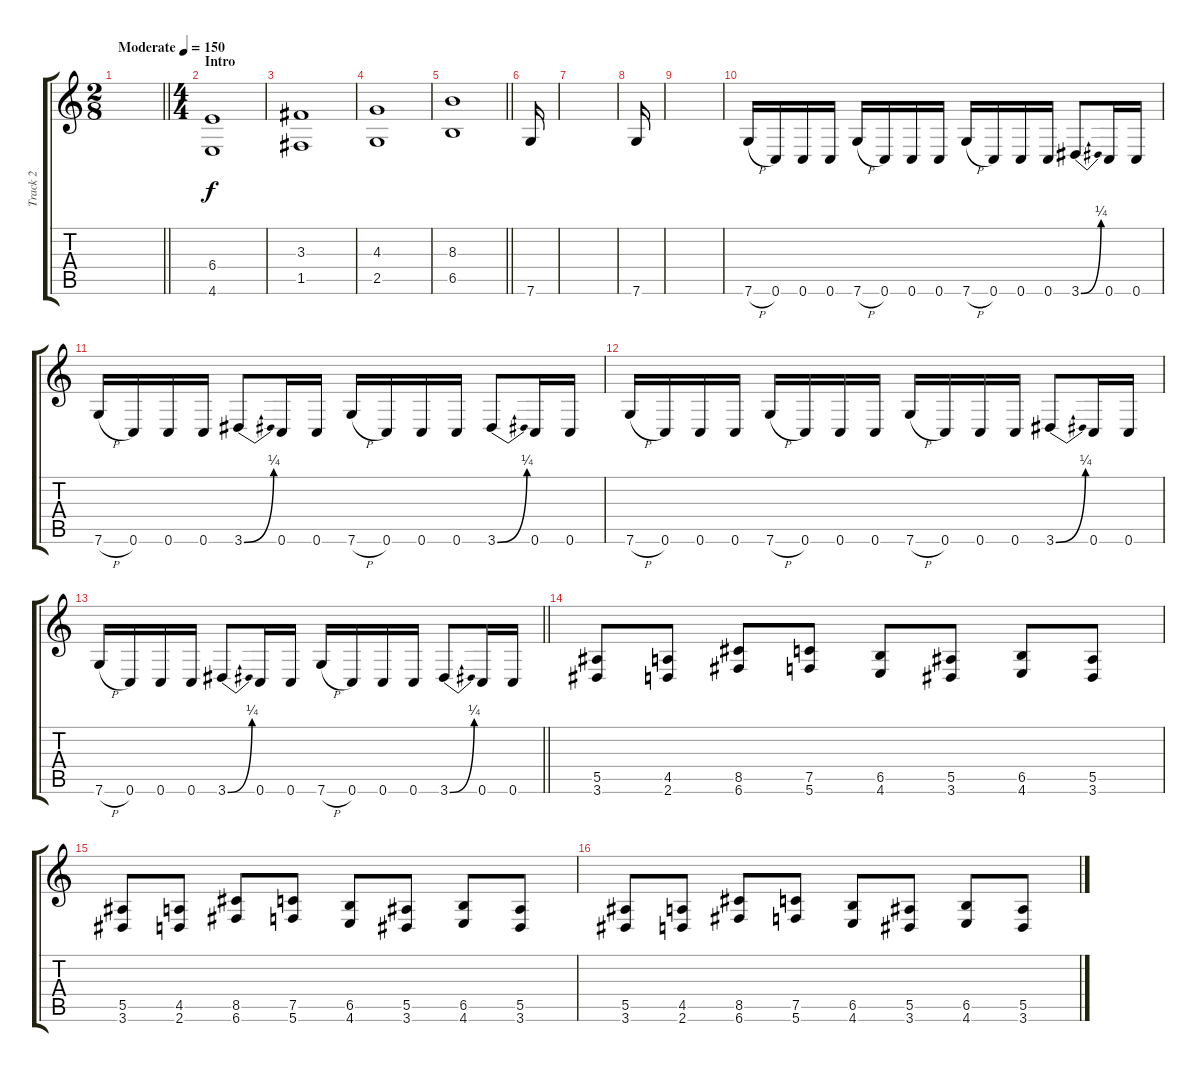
\track ("Track 2" "Track 2") {instrument distortionguitar}
\staff {score tabs}
\tuning (C4 G3 Eb3 Bb2 F2 C2) {hide}
\ts (2 8)
\tempo (150 "Moderate")
\clef g2
\barLineRight lightlight
\ks c
|
\ts (4 4)
\section ("" "Intro")
(6.4 4.6).1 |
(3.3 1.5).1 |
(4.3 2.5).1 |
\barLineRight lightlight
(8.3 6.5).1 |
7.6.16 |
|
7.6.16 |
|
7.6{h}.16 0.6.16 0.6.16 0.6.16 7.6{h}.16 0.6.16 0.6.16 0.6.16 7.6{h}.16 0.6.16 0.6.16 0.6.16 3.6{be (bend 0 0 60 1)}.8 0.6.16 0.6.16 |
7.6{h}.16 0.6.16 0.6.16 0.6.16 3.6{be (bend 0 0 60 1)}.8 0.6.16 0.6.16 7.6{h}.16 0.6.16 0.6.16 0.6.16 3.6{be (bend 0 0 60 1)}.8 0.6.16 0.6.16 |
7.6{h}.16 0.6.16 0.6.16 0.6.16 7.6{h}.16 0.6.16 0.6.16 0.6.16 7.6{h}.16 0.6.16 0.6.16 0.6.16 3.6{be (bend 0 0 60 1)}.8 0.6.16 0.6.16 |
\barLineRight lightlight
7.6{h}.16 0.6.16 0.6.16 0.6.16 3.6{be (bend 0 0 60 1)}.8 0.6.16 0.6.16 7.6{h}.16 0.6.16 0.6.16 0.6.16 3.6{be (bend 0 0 60 1)}.8 0.6.16 0.6.16 |
(5.5 3.6).8 (4.5 2.6).8 (8.5 6.6).8 (7.5 5.6).8 (6.5 4.6).8 (5.5 3.6).8 (6.5 4.6).8 (5.5 3.6).8 |
(5.5 3.6).8 (4.5 2.6).8 (8.5 6.6).8 (7.5 5.6).8 (6.5 4.6).8 (5.5 3.6).8 (6.5 4.6).8 (5.5 3.6).8 |
(5.5 3.6).8 (4.5 2.6).8 (8.5 6.6).8 (7.5 5.6).8 (6.5 4.6).8 (5.5 3.6).8 (6.5 4.6).8 (5.5 3.6).8
